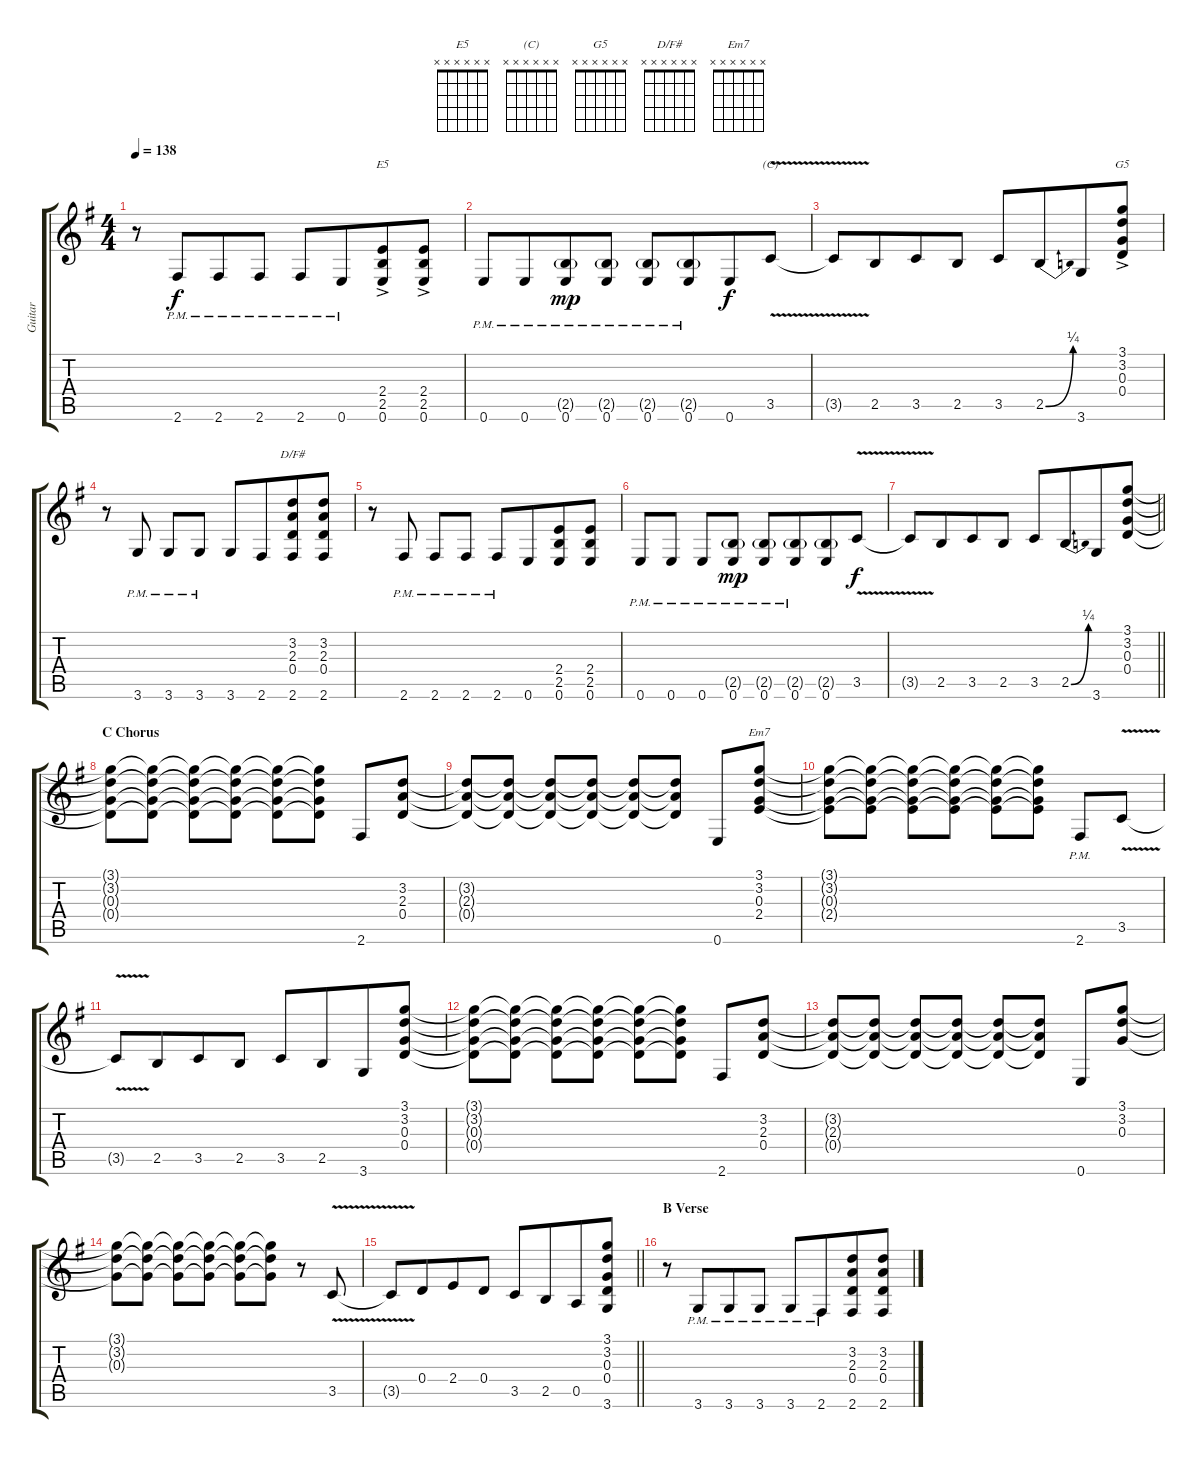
\track ("Guitar" "Guitar") {instrument distortionguitar}
\staff {score tabs}
\tuning (E4 B3 G3 D3 A2 E2) {hide}
\chord ("E5" x x x x x x)
\chord ("(C)" x x x x x x)
\chord ("G5" x x x x x x)
\chord ("D/F#" x x x x x x)
\chord ("Em7" x x x x x x)
\ts (4 4)
\tempo 138
\clef g2
\ks g
r.8{dy f} 2.6{pm}.8{beam merge} 2.6{pm}.8 2.6{pm}.8 2.6{pm}.8 0.6{pm}.8{beam merge} (2.4{ac} 2.5{ac} 0.6{ac}).8{ch "E5"} (2.4{ac} 2.5{ac} 0.6{ac}).8 |
0.6{pm}.8 0.6{pm}.8{beam merge} (2.5{g pm} 0.6{pm}).8{dy mp} (2.5{g pm} 0.6{pm}).8 (2.5{g pm} 0.6{pm}).8 (2.5{g pm} 0.6{pm}).8{beam merge} 0.6.8{dy f} 3.5{v}.8{ch "(C)"} |
3.5{t}.8 2.5.8{beam merge} 3.5.8 2.5.8 3.5.8 2.5{be (bend 0 0 60 1)}.8{beam merge} 3.6.8 (3.1{ac} 3.2{ac} 0.3{ac} 0.4{ac}).8{ch "G5"} |
r.8 3.6{pm}.8{beam split} 3.6{pm}.8 3.6{pm}.8 3.6.8 2.6.8{beam merge} (3.2 2.3 0.4 2.6).8{ch "D/F#"} (3.2 2.3 0.4 2.6).8 |
r.8 2.6{pm}.8 2.6{pm}.8 2.6{pm}.8 2.6{pm}.8 0.6.8{beam merge} (2.4 2.5 0.6).8 (2.4 2.5 0.6).8 |
0.6{pm}.8 0.6{pm}.8 0.6{pm}.8 (2.5{g pm} 0.6{pm}).8{dy mp} (2.5{g pm} 0.6{pm}).8 (2.5{g pm} 0.6{pm}).8{beam merge} (2.5{g} 0.6).8 3.5{v}.8{dy f} |
\barLineRight lightlight
3.5{t}.8 2.5.8{beam merge} 3.5.8 2.5.8 3.5.8 2.5{be (bend 0 0 60 1)}.8{beam merge} 3.6.8 (3.1 3.2 0.3 0.4).8 |
\section ("" "C Chorus")
(3.1{t} 3.2{t} 0.3{t} 0.4{t}).8 (3.1{t} 3.2{t} 0.3{t} 0.4{t}).8 (3.1{t} 3.2{t} 0.3{t} 0.4{t}).8 (3.1{t} 3.2{t} 0.3{t} 0.4{t}).8 (3.1{t} 3.2{t} 0.3{t} 0.4{t}).8 (3.1{t} 3.2{t} 0.3{t} 0.4{t}).8 2.6.8 (3.2 2.3 0.4).8 |
(3.2{t} 2.3{t} 0.4{t}).8 (3.2{t} 2.3{t} 0.4{t}).8 (3.2{t} 2.3{t} 0.4{t}).8 (3.2{t} 2.3{t} 0.4{t}).8 (3.2{t} 2.3{t} 0.4{t}).8 (3.2{t} 2.3{t} 0.4{t}).8 0.6.8 (3.1 3.2 0.3 2.4).8{ch "Em7"} |
(3.1{t} 3.2{t} 0.3{t} 2.4{t}).8 (3.1{t} 3.2{t} 0.3{t} 2.4{t}).8 (3.1{t} 3.2{t} 0.3{t} 2.4{t}).8 (3.1{t} 3.2{t} 0.3{t} 2.4{t}).8 (3.1{t} 3.2{t} 0.3{t} 2.4{t}).8 (3.1{t} 3.2{t} 0.3{t} 2.4{t}).8 2.6{pm}.8 3.5{v}.8 |
3.5{t}.8 2.5.8{beam merge} 3.5.8 2.5.8 3.5.8 2.5.8{beam merge} 3.6.8 (3.1 3.2 0.3 0.4).8 |
(3.1{t} 3.2{t} 0.3{t} 0.4{t}).8 (3.1{t} 3.2{t} 0.3{t} 0.4{t}).8 (3.1{t} 3.2{t} 0.3{t} 0.4{t}).8 (3.1{t} 3.2{t} 0.3{t} 0.4{t}).8 (3.1{t} 3.2{t} 0.3{t} 0.4{t}).8 (3.1{t} 3.2{t} 0.3{t} 0.4{t}).8 2.6.8 (3.2 2.3 0.4).8 |
(3.2{t} 2.3{t} 0.4{t}).8 (3.2{t} 2.3{t} 0.4{t}).8 (3.2{t} 2.3{t} 0.4{t}).8 (3.2{t} 2.3{t} 0.4{t}).8 (3.2{t} 2.3{t} 0.4{t}).8 (3.2{t} 2.3{t} 0.4{t}).8 0.6.8 (3.1 3.2 0.3).8 |
(3.1{t} 3.2{t} 0.3{t}).8 (3.1{t} 3.2{t} 0.3{t}).8 (3.1{t} 3.2{t} 0.3{t}).8 (3.1{t} 3.2{t} 0.3{t}).8 (3.1{t} 3.2{t} 0.3{t}).8 (3.1{t} 3.2{t} 0.3{t}).8 r.8 3.5{v}.8 |
\barLineRight lightlight
3.5{t}.8 0.4.8{beam merge} 2.4.8 0.4.8 3.5.8 2.5.8{beam merge} 0.5.8 (3.1 3.2 0.3 0.4 3.6).8 |
\section ("" "B Verse")
r.8 3.6{pm}.8{beam merge} 3.6{pm}.8 3.6{pm}.8 3.6{pm}.8 2.6{pm}.8{beam merge} (3.2 2.3 0.4 2.6).8 (3.2 2.3 0.4 2.6).8
